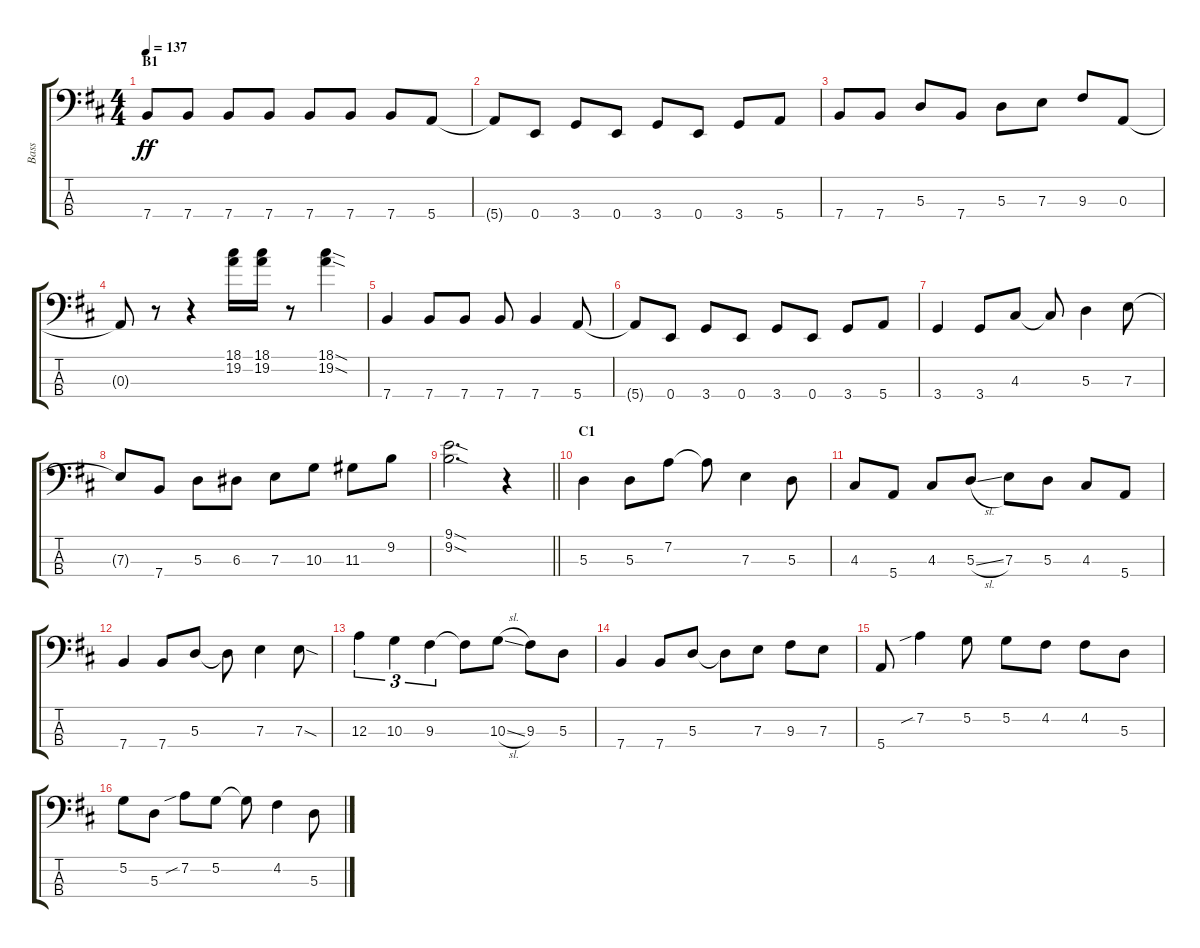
\track ("Bass" "Bass") {instrument electricbasspick}
\staff {score tabs}
\tuning (G2 D2 A1 E1) {hide}
\ts (4 4)
\section ("" "B1")
\tempo 137
\clef f4
\ks d
7.4.8{dy ff} 7.4.8 7.4.8 7.4.8 7.4.8 7.4.8 7.4.8 5.4.8 |
5.4{t}.8 0.4.8 3.4.8 0.4.8 3.4.8 0.4.8 3.4.8 5.4.8 |
7.4.8 7.4.8 5.3.8 7.4.8 5.3.8 7.3.8 9.3.8 0.3.8 |
0.3{t}.8 r.8 r.4 (18.1 19.2).16 (18.1 19.2).16 r.8 (18.1{sod} 19.2{sod}).4 |
7.4.4 7.4.8 7.4.8 7.4.8 7.4.4 5.4.8 |
5.4{t}.8 0.4.8 3.4.8 0.4.8 3.4.8 0.4.8 3.4.8 5.4.8 |
3.4.4 3.4.8 4.3.8 4.3{t}.8 5.3.4 7.3.8 |
7.3{t}.8 7.4.8 5.3.8 6.3.8 7.3.8 10.3.8 11.3.8 9.2.8 |
\barLineRight lightlight
(9.1{sod} 9.2{sod}).2{d} r.4 |
\section ("" "C1")
5.3.4 5.3.8 7.2.8 7.2{t}.8 7.3.4 5.3.8 |
4.3.8 5.4.8 4.3.8 5.3{sl}.8 7.3.8 5.3.8 4.3.8 5.4.8 |
7.4.4 7.4.8 5.3.8 5.3{t}.8 7.3.4 7.3{sod}.8 |
12.3.4{tu (3 2)} 10.3.4{tu (3 2)} 9.3.4{tu (3 2)} 9.3{t}.8 10.3{sl}.8 9.3.8 5.3.8 |
7.4.4 7.4.8 5.3.8 5.3{t}.8 7.3.8 9.3.8 7.3.8 |
5.4.8 7.2{sib}.4 5.2.8 5.2.8 4.2.8 4.2.8 5.3.8 |
5.2.8 5.3.8 7.2{sib}.8 5.2.8 5.2{t}.8 4.2.4 5.3.8
